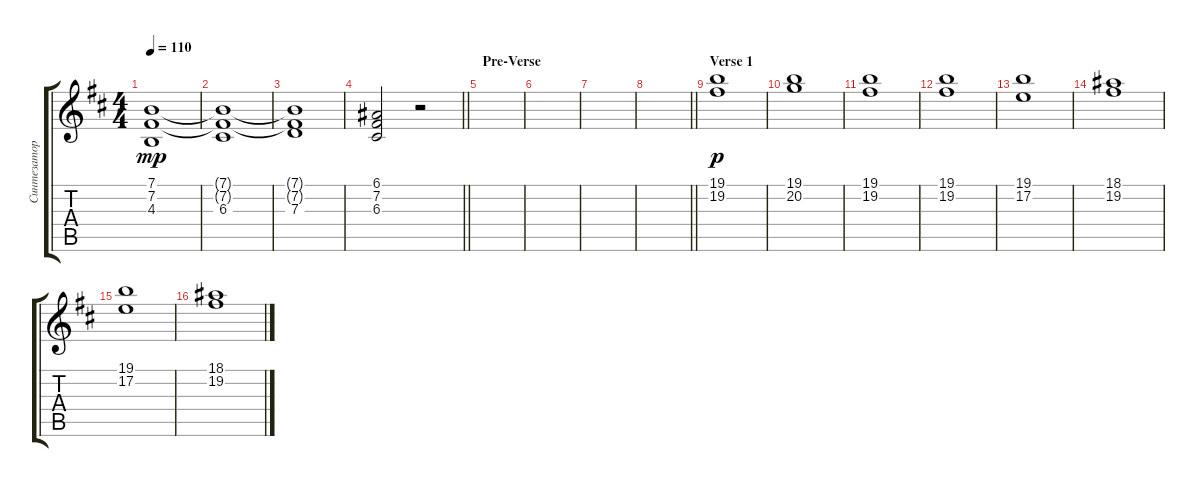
\track ("Синтезатор" "Синтезатор") {instrument stringensemble2}
\staff {score tabs}
\tuning (E4 B3 G3 D3 A2 E2) {hide}
\ts (4 4)
\tempo 110
\clef g2
\ks bminor
(7.1 7.2 4.3).1{dy mp} |
(7.1{t} 7.2{t} 6.3).1 |
(7.1{t} 7.2{t} 7.3).1 |
\barLineRight lightlight
(6.1 7.2 6.3).2 r.2 |
\section ("" "Pre-Verse")
|
|
|
\barLineRight lightlight
|
\section ("" "Verse 1")
(19.1 19.2).1{dy p} |
(19.1 20.2).1 |
(19.1 19.2).1 |
(19.1 19.2).1 |
(19.1 17.2).1 |
(18.1 19.2).1 |
(19.1 17.2).1 |
(18.1 19.2).1
